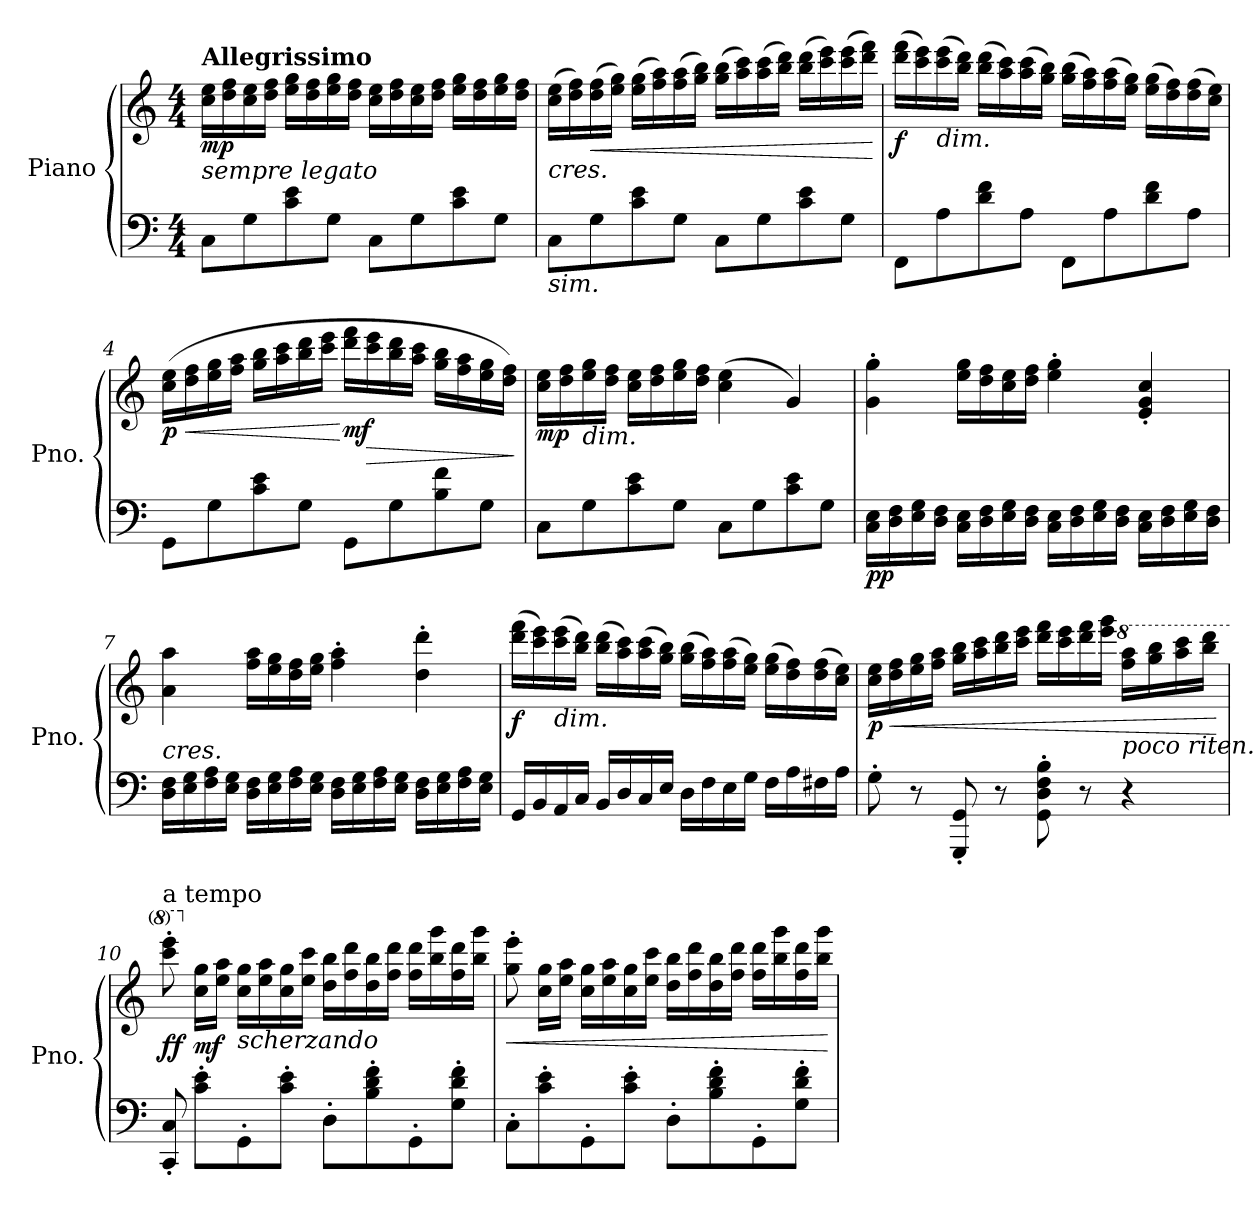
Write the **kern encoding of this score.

**kern	**kern	**dynam
*part1	*part1	*part1
*staff2	*staff1	*staff1/2
*I"Piano	*	*
*I'Pno.	*	*
*clefF4	*clefG2	*
*k[]	*k[]	*
*M4/4	*M4/4	*
*MM108	*MM108	*
=1	=1	=1
!	!LO:TX:a:B:t=Allegrissimo	!
!	!LO:TX:b:i:t=sempre legato	!
!	!	!LO:DY:b
8C\L	16cc\ 16ee\LL	mp
*	*MM138	*
.	16dd\ 16ff\	.
8G\	16cc\ 16ee\	.
.	16dd\ 16ff\JJ	.
8c\ 8e\	16ee\ 16gg\LL	.
.	16dd\ 16ff\	.
8G\J	16ee\ 16gg\	.
.	16dd\ 16ff\JJ	.
8C\L	16cc\ 16ee\LL	.
.	16dd\ 16ff\	.
8G\	16cc\ 16ee\	.
.	16dd\ 16ff\JJ	.
8c\ 8e\	16ee\ 16gg\LL	.
.	16dd\ 16ff\	.
8G\J	16ee\ 16gg\	.
.	16dd\ 16ff\JJ	.
=2	=2	=2
!	!LO:TX:b:i:t=cres.	!
!LO:TX:b:i:t=sim.	!	!
8C\L	(>16cc\ 16ee\LL	.
.	16dd\ 16ff\)	.
!	!	!LO:HP:b
8G\	(>16dd\ 16ff\	<
.	16ee\ 16gg\JJ)	.
8c\ 8e\	(>16ee\ 16gg\LL	.
.	16ff\ 16aa\)	.
8G\J	(>16ff\ 16aa\	.
.	16gg\ 16bb\JJ)	.
8C\L	(>16gg\ 16bb\LL	.
.	16aa\ 16ccc\)	.
8G\	(>16aa\ 16ccc\	.
.	16bb\ 16ddd\JJ)	.
8c\ 8e\	(>16bb\ 16ddd\LL	.
.	16ccc\ 16eee\)	.
8G\J	(>16ccc\ 16eee\	.
.	16ddd\ 16fff\JJ)	.
.	.	[
!!LO:LB:g=z
=3	=3	=3
*	*MM128	*
!	!	!LO:DY:b
8FF\L	(>16ddd\ 16fff\LL	f
.	16ccc\ 16eee\)	.
!	!LO:TX:b:i:t=dim.	!
8A\	(>16ccc\ 16eee\	.
.	16bb\ 16ddd\JJ)	.
*	*MM138	*
8d\ 8f\	(>16bb\ 16ddd\LL	.
.	16aa\ 16ccc\)	.
8A\J	(>16aa\ 16ccc\	.
.	16gg\ 16bb\JJ)	.
8FF\L	(>16gg\ 16bb\LL	.
.	16ff\ 16aa\)	.
8A\	(>16ff\ 16aa\	.
.	16ee\ 16gg\JJ)	.
8d\ 8f\	(>16ee\ 16gg\LL	.
.	16dd\ 16ff\)	.
8A\J	(>16dd\ 16ff\	.
.	16cc\ 16ee\JJ)	.
=4	=4	=4
!	!	!LO:DY:b
8GG\L	(>16cc\ 16ee\LL	p
!	!	!LO:HP:b
.	16dd\ 16ff\	<
8G\	16ee\ 16gg\	.
.	16ff\ 16aa\JJ	.
8c\ 8e\	16gg\ 16bb\LL	.
.	16aa\ 16ccc\	.
8G\J	16bb\ 16ddd\	.
.	16ccc\ 16eee\JJ	.
!	!	!LO:DY:n=1:b
8GG\L	16ddd\ 16fff\LL	[ mf
!	!	!LO:HP:b
.	16ccc\ 16eee\	>
8G\	16bb\ 16ddd\	.
.	16aa\ 16ccc\JJ	.
8B\ 8f\	16gg\ 16bb\LL	.
.	16ff\ 16aa\	.
8G\J	16ee\ 16gg\	.
.	16dd\ 16ff\JJ)	.
.	.	]
!!LO:LB:g=z
=5	=5	=5
!	!	!LO:DY:b
8C\L	16cc\ 16ee\LL	mp
.	16dd\ 16ff\	.
!	!LO:TX:b:i:t=dim.	!
8G\	16ee\ 16gg\	.
.	16dd\ 16ff\JJ	.
8c\ 8e\	16cc\ 16ee\LL	.
.	16dd\ 16ff\	.
8G\J	16ee\ 16gg\	.
.	16dd\ 16ff\JJ	.
8C\L	(>4cc\ 4ee\	.
8G\	.	.
*	*MM128	*
8c\ 8e\	4g/)	.
8G\J	.	.
=6	=6	=6
!	!	!LO:DY:b=2
!	!	!LO:DY:n=1:b
16C\ 16E\LL	4g\' 4gg\'	p p
*	*MM138	*
16D\ 16F\	.	.
16E\ 16G\	.	.
16D\ 16F\JJ	.	.
16C\ 16E\LL	16ee\ 16gg\LL	.
16D\ 16F\	16dd\ 16ff\	.
16E\ 16G\	16cc\ 16ee\	.
16D\ 16F\JJ	16dd\ 16ff\JJ	.
16C\ 16E\LL	4ee\' 4gg\'	.
16D\ 16F\	.	.
16E\ 16G\	.	.
16D\ 16F\JJ	.	.
16C\ 16E\LL	4e/' 4g/' 4cc/'	.
16D\ 16F\	.	.
16E\ 16G\	.	.
16D\ 16F\JJ	.	.
=7	=7	=7
!LO:TX:a:i:t=cres.	!	!
16D\ 16F\LL	4a\ 4aa\	.
16E\ 16G\	.	.
16F\ 16A\	.	.
16E\ 16G\JJ	.	.
16D\ 16F\LL	16ff\ 16aa\LL	.
16E\ 16G\	16ee\ 16gg\	.
16F\ 16A\	16dd\ 16ff\	.
16E\ 16G\JJ	16ee\ 16gg\JJ	.
16D\ 16F\LL	4ff\' 4aa\'	.
16E\ 16G\	.	.
16F\ 16A\	.	.
16E\ 16G\JJ	.	.
*	*MM132	*
16D\ 16F\LL	4dd\' 4ddd\'	.
16E\ 16G\	.	.
16F\ 16A\	.	.
*	*MM128	*
16E\ 16G\JJ	.	.
!!LO:LB:g=z
=8	=8	=8
*	*MM115	*
!	!	!LO:DY:b
16GG/LL	(>16ddd\ 16fff\LL	f
16BB/	16ccc\ 16eee\)	.
*	*MM128	*
!	!LO:TX:b:i:t=dim.	!
16AA/	(>16ccc\ 16eee\	.
16C/JJ	16bb\ 16ddd\JJ)	.
*	*MM138	*
16BB/LL	(>16bb\ 16ddd\LL	.
16D/	16aa\ 16ccc\)	.
16C/	(>16aa\ 16ccc\	.
16E/JJ	16gg\ 16bb\JJ)	.
16D\LL	(>16gg\ 16bb\LL	.
16F\	16ff\ 16aa\)	.
16E\	(>16ff\ 16aa\	.
16G\JJ	16ee\ 16gg\JJ)	.
16F\LL	(>16ee\ 16gg\LL	.
16A\	16dd\ 16ff\)	.
16F#X\	(>16dd\ 16ff\	.
16A\JJ	16cc\ 16ee\JJ)	.
=9	=9	=9
*	*MM128	*
!	!	!LO:DY:b
8G'\	16cc\ 16ee\LL	p
!	!	!LO:HP:b
.	16dd\ 16ff\	<
8r	16ee\ 16gg\	.
.	16ff\ 16aa\JJ	.
*	*MM138	*
8GGG/' 8GG/'	16gg\ 16bb\LL	.
.	16aa\ 16ccc\	.
8r	16bb\ 16ddd\	.
.	16ccc\ 16eee\JJ	.
*	*MM128	*
8GG\' 8D\' 8F\' 8B\'	16ddd\ 16fff\LL	.
*	*MM138	*
.	16ccc\ 16eee\	.
8r	16ddd\ 16fff\	.
.	16eee\ 16ggg\JJ	.
*	*8va	*
*	*MM123	*
!	!LO:TX:b:i:t=poco riten.	!
4r	16fff\ 16aaa\LL	.
.	16ggg\ 16bbb\	.
*	*MM110	*
.	16aaa\ 16cccc\	.
.	16bbb\ 16dddd\JJ	.
.	.	[
!!LO:LB:g=z
=10	=10	=10
!	!LO:TX:a:t=a tempo	!
!	!	!LO:DY:b
8CC/' 8C/'	8cccc\' 8eeee\'	ff
*	*X8va	*
*	*MM128	*
!	!	!LO:DY:b
8c\' 8e\'L	16cc\ 16gg\LL	mf
.	16ee\ 16aa\JJ	.
!	!LO:TX:b:i:t=scherzando	!
8GG'\	16cc\ 16gg\LL	.
*	*MM138	*
.	16ee\ 16aa\	.
8c\' 8e\'J	16cc\ 16gg\	.
.	16ee\ 16ccc\JJ	.
8D'\L	16dd\ 16bb\LL	.
.	16ff\ 16ddd\	.
8B\' 8d\' 8f\'	16dd\ 16bb\	.
.	16ff\ 16ddd\JJ	.
8GG'\	16ff\ 16ddd\LL	.
.	16bb\ 16ggg\	.
8G\' 8d\' 8f\'J	16ff\ 16ddd\	.
.	16bb\ 16ggg\JJ	.
=11	=11	=11
*	*MM128	*
!	!	!LO:HP:b
8C'\L	8gg\' 8eee\'	<
8c\' 8e\'	16cc\ 16gg\LL	.
.	16ee\ 16aa\JJ	.
8GG'\	16cc\ 16gg\LL	.
*	*MM138	*
.	16ee\ 16aa\	.
8c\' 8e\'J	16cc\ 16gg\	.
.	16ee\ 16ccc\JJ	.
8D'\L	16dd\ 16bb\LL	.
.	16ff\ 16ddd\	.
8B\' 8d\' 8f\'	16dd\ 16bb\	.
.	16ff\ 16ddd\JJ	.
8GG'\	16ff\ 16ddd\LL	.
.	16bb\ 16ggg\	.
8G\' 8d\' 8f\'J	16ff\ 16ddd\	.
.	16bb\ 16ggg\JJ	.
.	.	[
=	=	=
*-	*-	*-
